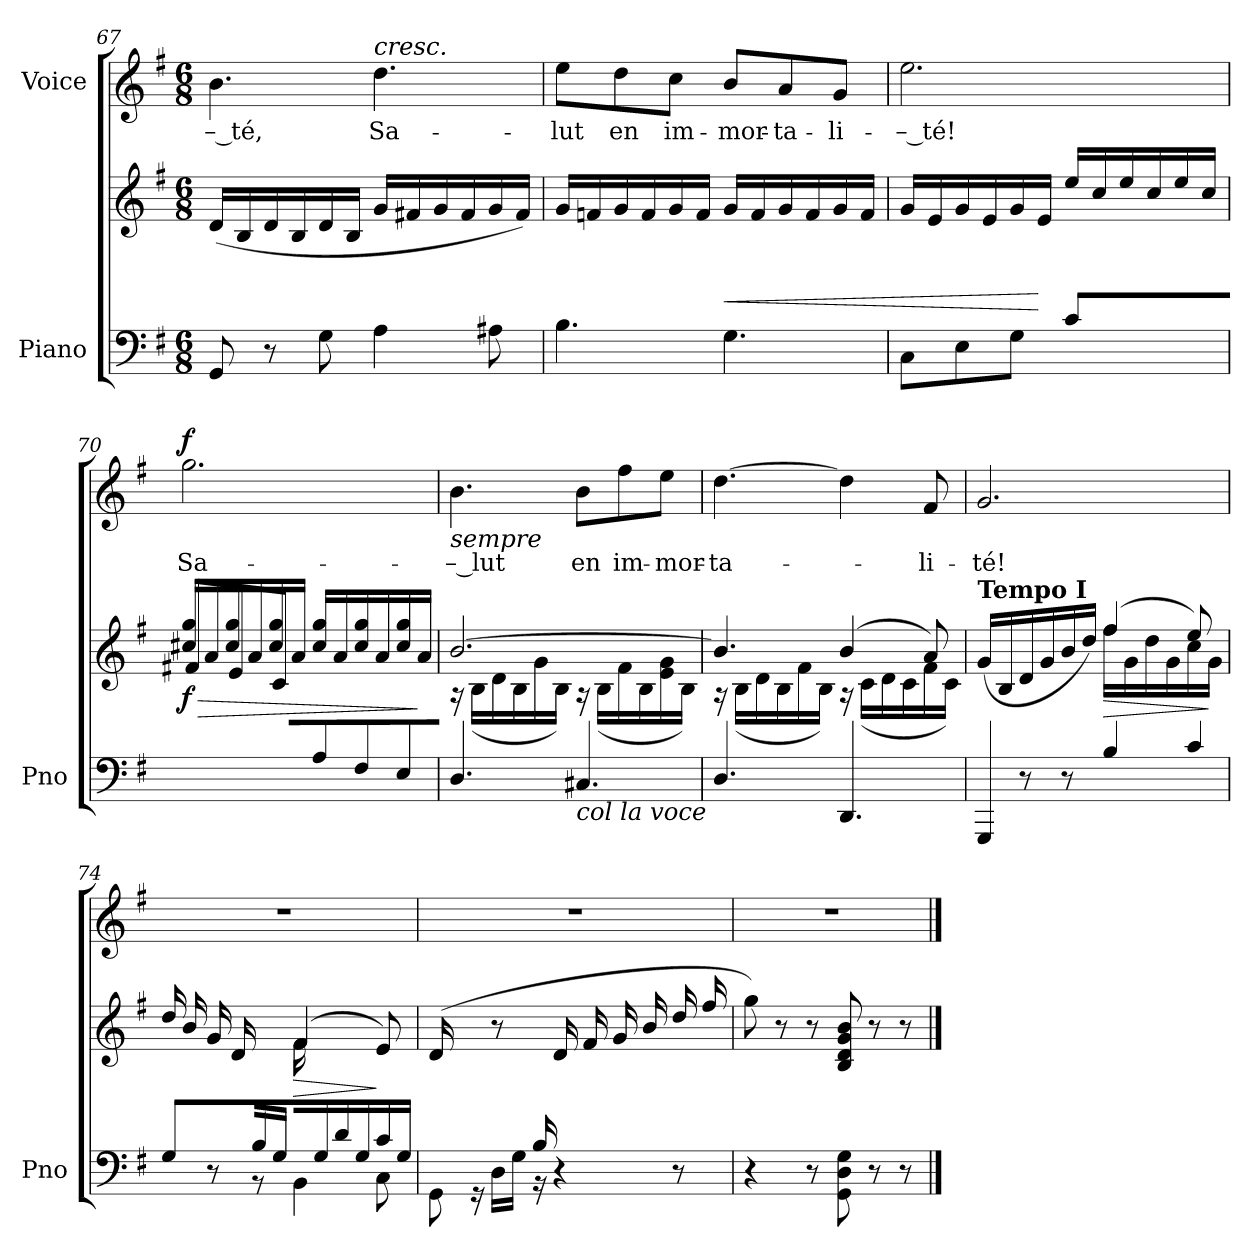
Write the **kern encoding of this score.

**kern	**kern	**dynam	**kern	**text	**dynam
*part2	*part2	*part2	*part1	*part1	*part1
*staff3	*staff2	*staff2/3	*staff1	*staff1	*staff1
*I"Piano	*	*	*I"Voice	*	*
*I'Pno	*	*	*	*	*
!!LO:PB:g=z
*clefF4	*clefG2	*	*clefG2	*	*
*k[f#]	*k[f#]	*	*k[f#]	*	*
*M6/8	*M6/8	*	*M6/8	*	*
=67	=67	=67	=67	=67	=67
!	!	!	!	!LO:LY:b	!
8GG/	(16d/LL	.	4.b\	-– té,	.
.	16B/	.	.	.	.
8r	16d/	.	.	.	.
.	16B/	.	.	.	.
8G\	16d/	.	.	.	.
.	16B/JJ	.	.	.	.
!	!	!	!LO:TX:a:i:t=cresc.	!	!
!	!	!	!	!LO:LY:b	!
4A\	16g/LL	.	4.dd\	Sa-	.
.	16f#X/	.	.	.	.
.	16g/	.	.	.	.
.	16f#/	.	.	.	.
8A#X\	16g/	.	.	.	.
.	16f#/JJ)	.	.	.	.
=68	=68	=68	=68	=68	=68
!	!	!	!	!LO:LY:b	!
4.B\	16g/LL	.	8ee\L	-lut	.
.	16fn/	.	.	.	.
!	!	!	!	!LO:LY:b	!
.	16g/	.	8dd\	en	.
.	16f/	.	.	.	.
!	!	!	!	!LO:LY:b	!
.	16g/	.	8cc\J	im-	.
.	16f/JJ	.	.	.	.
!	!	!LO:HP:b	!	!LO:LY:b	!
4.G\	16g/LL	<	8b/L	-mor-	.
.	16f/	.	.	.	.
!	!	!	!	!LO:LY:b	!
.	16g/	.	8a/	-ta-	.
.	16f/	.	.	.	.
!	!	!	!	!LO:LY:b	!
.	16g/	.	8g/J	-li-	.
.	16f/JJ	.	.	.	.
!!LO:LB:g=z
=69	=69	=69	=69	=69	=69
*	*^	*	*	*	*
!	!	!	!	!	!LO:LY:b	!
8C\L	16g/LL	2ryy	.	2.ee\	-– té!	.
.	16e/	.	.	.	.	.
8E\	16g/	.	.	.	.	.
.	16e/	.	.	.	.	.
8G\J	16g/	.	.	.	.	.
.	16e/JJ	.	[	.	.	.
8c\L	16ee/LL	.	.	.	.	.
.	16cc/	.	.	.	.	.
4ryy	16ee/	8e\	.	.	.	.
.	16cc/	.	.	.	.	.
.	16ee/	8g\J	.	.	.	.
.	16cc/JJ	.	.	.	.	.
=70	=70	=70	=70	=70	=70	=70
!	!	!	!LO:HP:b	!	!LO:LY:b	!
!	!	!	!LO:DY:n=1:b	!	!	!LO:DY:a
4.ryy	16cc#X/ 16gg/LL	8f#X/L	> f	2.gg\	Sa-	f
.	16a/	.	.	.	.	.
.	16cc#/ 16gg/	8e/	.	.	.	.
.	16a/	.	.	.	.	.
.	16cc#/ 16gg/	8c/J	.	.	.	.
.	16a/JJ	.	.	.	.	.
8A\L	16cc#/ 16gg/LL	4.ryy	.	.	.	.
.	16a/	.	.	.	.	.
8F#\	16cc#/ 16gg/	.	.	.	.	.
.	16a/	.	.	.	.	.
8E\J	16cc#/ 16gg/	.	.	.	.	.
.	16a/JJ	.	]	.	.	.
!!LO:LB:g=z
=71	=71	=71	=71	=71	=71	=71
!	!	!	!	!LO:TX:b:i:t=sempre	!	!
!	!	!	!	!	!LO:LY:b	!
4.D/	[2.b/	16r	.	4.b\	-– lut	.
.	.	(16B\LL	.	.	.	.
.	.	16d\	.	.	.	.
.	.	16B\	.	.	.	.
.	.	16g\	.	.	.	.
.	.	16B\JJ)	.	.	.	.
!LO:TX:b:i:t=col la voce	!	!	!	!	!	!
!	!	!	!	!	!LO:LY:b	!
4.C#X/	.	16r	.	8b\L	en	.
.	.	(16B\LL	.	.	.	.
!	!	!	!	!	!LO:LY:b	!
.	.	16f#\	.	8ff#\	im-	.
.	.	16B\	.	.	.	.
!	!	!	!	!	!LO:LY:b	!
.	.	16e\ 16g\	.	8ee\J	-mor-	.
.	.	16B\JJ)	.	.	.	.
=72	=72	=72	=72	=72	=72	=72
!	!	!	!	!	!LO:LY:b	!
4.D/	4.b/]	16r	.	[4.dd\	-ta-	.
.	.	(16B\LL	.	.	.	.
.	.	16d\	.	.	.	.
.	.	16B\	.	.	.	.
.	.	16f#\	.	.	.	.
.	.	16B\JJ)	.	.	.	.
4.DD/	(4b/	16r	.	4dd\]	.	.
.	.	(16c\LL	.	.	.	.
.	.	16d\	.	.	.	.
.	.	16c\	.	.	.	.
!	!	!	!	!	!LO:LY:b	!
.	8a/)	16f#\	.	8f#/	-li-	.
.	.	16c\JJ)	.	.	.	.
!!LO:LB:g=z
=73	=73	=73	=73	=73	=73	=73
!	!LO:TX:a:B:t=Tempo I	!	!	!	!	!
!	!	!	!	!	!LO:LY:b	!
8GGG/	(<16g/LL	4.ryy	.	2.g/	-té!	.
.	16B/	.	.	.	.	.
8r	16d/	.	.	.	.	.
.	16g/	.	.	.	.	.
8r	16b/	.	.	.	.	.
.	16dd/JJ)	.	.	.	.	.
!	!	!	!LO:HP:b	!	!	!
4B\	(4ff#/	16ff#\LL	>	.	.	.
.	.	16g\	.	.	.	.
.	.	16dd\	.	.	.	.
.	.	16g\	.	.	.	.
8c\	8ee/)	16cc\	.	.	.	.
.	.	16g\JJ	]	.	.	.
!!LO:PB:g=z
=74	=74	=74	=74	=74	=74	=74
*^	*	*	*	*	*	*
*	*^	*	*	*	*	*	*
4ryy	8G\	4.ryy	(16dd/LL	4.ryy	.	2.r	.	.
.	.	.	16b/	.	.	.	.	.
.	8r	.	16g/	.	.	.	.	.
.	.	.	16d/	.	.	.	.	.
16B/	8r	.	8ryy	.	.	.	.	.
16G/JJ)	.	.	.	.	.	.	.	.
!	!	!	!	!	!LO:HP:b	!	!	!
!	!	!	!	!	!LO:HP:n=1:b	!	!	!
4.ryy	16ryy	4BB\	(>4f#/	16f#\LL	> >	.	.	.
.	16G/	.	.	4ryy	.	.	.	.
.	16d/	.	.	.	.	.	.	.
.	16G/	.	.	.	.	.	.	.
.	16c/	8C\	8e/)	.	] ]	.	.	.
.	16G/JJ	.	.	16ryy	.	.	.	.
*	*v	*v	*	*	*	*	*	*
*	*	*v	*v	*	*	*	*
=75	=75	=75	=75	=75	=75	=75
16ryy	8GG\	(16d/LL	.	2.r	.	.
16B/	.	8ryy	.	.	.	.
16G/JJ)	16r	.	.	.	.	.
8ryy	16D\LL	8r	.	.	.	.
.	16G\JJ	.	.	.	.	.
(>16B/	16r	16ryy	.	.	.	.
4.ryy	4r	16d/LL	.	.	.	.
.	.	16f#/	.	.	.	.
.	.	16g/	.	.	.	.
.	.	16b/	.	.	.	.
.	8r	16dd/	.	.	.	.
.	.	16ff#/JJ	.	.	.	.
*v	*v	*	*	*	*	*
=76	=76	=76	=76	=76	=76
4r	8gg\)	.	2.r	.	.
.	8r	.	.	.	.
8r	8r	.	.	.	.
8GG\ 8D\ 8G\	8B/ 8d/ 8g/ 8b/	.	.	.	.
8r	8r	.	.	.	.
8r	8r	.	.	.	.
==	==	==	==	==	==
*-	*-	*-	*-	*-	*-
